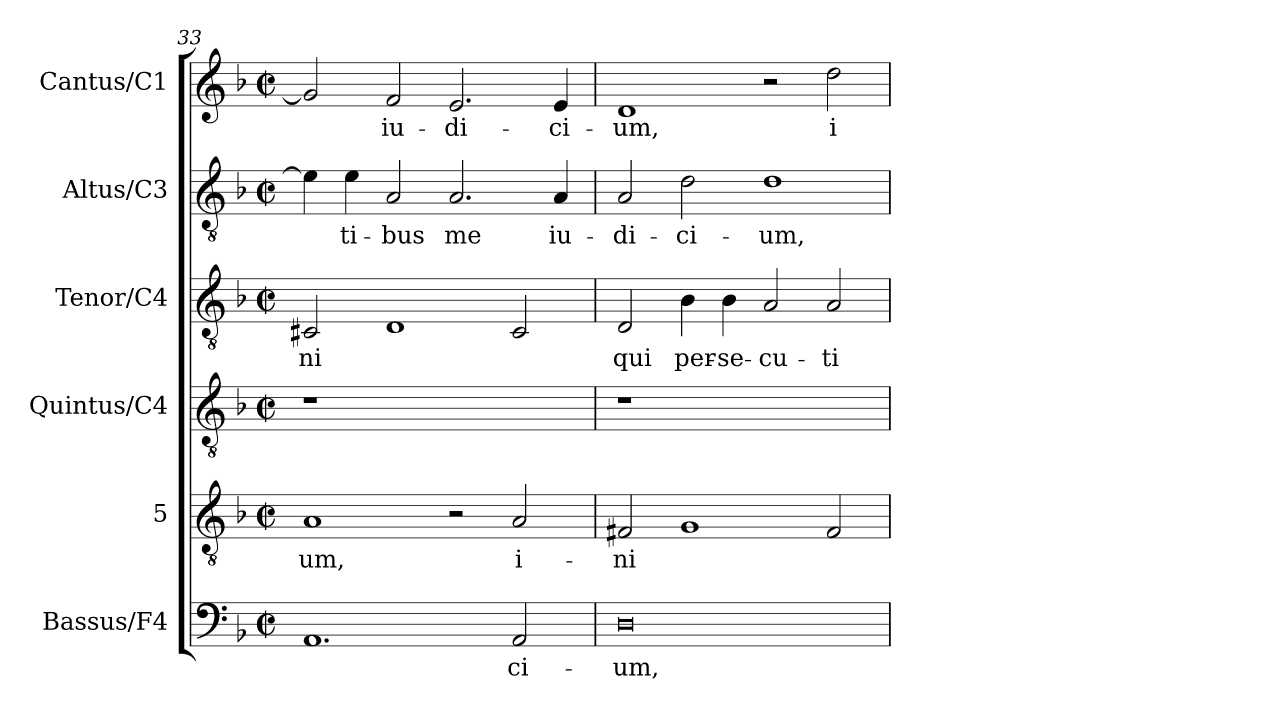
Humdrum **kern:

**kern	**text	**kern	**text	**kern	**kern	**text	**kern	**text	**kern	**text
*part6	*part6	*part5	*part5	*part4	*part3	*part3	*part2	*part2	*part1	*part1
*staff6	*staff6	*staff5	*staff5	*staff4	*staff3	*staff3	*staff2	*staff2	*staff1	*staff1
*I"Bassus/F4	*	*I"5	*	*I"Quintus/C4	*I"Tenor/C4	*	*I"Altus/C3	*	*I"Cantus/C1	*
*I'B	*	*	*	*	*I'T	*	*I'A	*	*I'C	*
!!LO:LB:g=z
*clefF4	*	*clefGv2	*	*clefGv2	*clefGv2	*	*clefGv2	*	*clefG2	*
*k[b-]	*	*k[b-]	*	*k[b-]	*k[b-]	*	*k[b-]	*	*k[b-]	*
*F:	*	*F:	*	*F:	*F:	*	*F:	*	*F:	*
*M2/2	*	*M2/2	*	*M2/2	*M2/2	*	*M2/2	*	*M2/2	*
*met(c|)	*	*met(c|)	*	*met(c|)	*met(c|)	*	*met(c|)	*	*met(c|)	*
=33	=33	=33	=33	=33	=33	=33	=33	=33	=33	=33
!	!LO:LY:b:cj	!	!LO:LY:b:cj	!	!	!LO:LY:b:cj	!	!LO:LY:b:cj	!	!LO:LY:b:cj
1.AA	--	1A	-um,	1r	2C#X/	-ni-	4e\]	--	2g/]	.
!	!	!	!	!	!	!	!	!LO:LY:b:cj	!	!
.	.	.	.	.	.	.	4e\	-ti-	.	.
!	!	!	!	!	!	!LO:LY:b:cj	!	!LO:LY:b:cj	!	!LO:LY:b:cj
.	.	.	.	.	1D	--	2A/	-bus	2f/	iu-
!	!	!	!	!	!	!	!	!LO:LY:b:cj	!	!LO:LY:b:cj
.	.	2r	.	1ryy	.	.	2.A/	me	2.e/	-di-
!	!LO:LY:b:cj	!	!LO:LY:b:cj	!	!	!LO:LY:b:cj	!	!	!	!
2AA/	-ci-	2A/	i-	.	2C#/	--	.	.	.	.
!	!	!	!	!	!	!	!	!LO:LY:b:cj	!	!LO:LY:b:cj
.	.	.	.	.	.	.	4A/	iu-	4e/	-ci-
=34	=34	=34	=34	=34	=34	=34	=34	=34	=34	=34
!	!LO:LY:b:cj	!	!LO:LY:b:cj	!	!	!LO:LY:b:cj	!	!LO:LY:b:cj	!	!LO:LY:b:cj
0D	-um,	2F#X/	-ni-	1r	2D/	-qui	2A/	-di-	1d	-um,
!	!	!	!LO:LY:b:cj	!	!	!LO:LY:b:cj	!	!LO:LY:b:cj	!	!
.	.	1G	--	.	4B-\	per-	2d\	-ci-	.	.
!	!	!	!	!	!	!LO:LY:b:cj	!	!	!	!
.	.	.	.	.	4B-\	-se-	.	.	.	.
!	!	!	!	!	!	!LO:LY:b:cj	!	!LO:LY:b:cj	!	!
.	.	.	.	1ryy	2A/	-cu-	1d	-um,	2r	.
!	!	!	!LO:LY:b:cj	!	!	!LO:LY:b:cj	!	!	!	!LO:LY:b:cj
.	.	2F#/	--	.	2A/	-ti	.	.	2dd\	i-
=	=	=	=	=	=	=	=	=	=	=
*-	*-	*-	*-	*-	*-	*-	*-	*-	*-	*-
